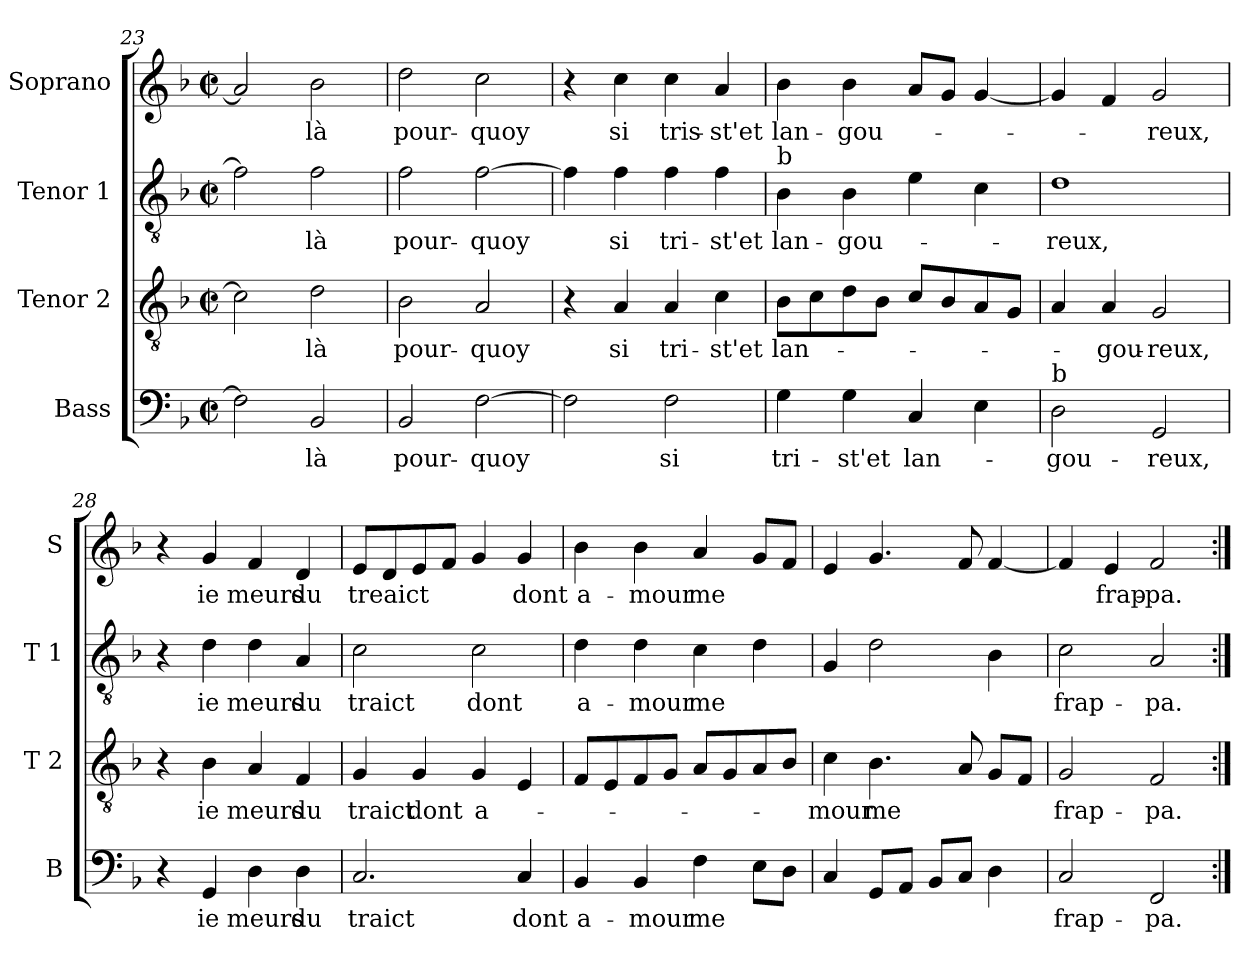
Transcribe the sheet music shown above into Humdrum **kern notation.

**kern	**text	**kern	**text	**kern	**text	**kern	**text
*part4	*part4	*part3	*part3	*part2	*part2	*part1	*part1
*staff4	*staff4	*staff3	*staff3	*staff2	*staff2	*staff1	*staff1
*I"Bass	*	*I"Tenor 2	*	*I"Tenor 1	*	*I"Soprano	*
*I'B	*	*I'T 2	*	*I'T 1	*	*I'S	*
*clefF4	*	*clefGv2	*	*clefGv2	*	*clefG2	*
*k[b-]	*	*k[b-]	*	*k[b-]	*	*k[b-]	*
*F:	*	*F:	*	*F:	*	*F:	*
*M2/2	*	*M2/2	*	*M2/2	*	*M2/2	*
*met(c|)	*	*met(c|)	*	*met(c|)	*	*met(c|)	*
=23	=23	=23	=23	=23	=23	=23	=23
2F\]	.	2c\]	.	2f\]	.	2a/]	.
!	!LO:LY:b	!	!LO:LY:b	!	!LO:LY:b	!	!LO:LY:b
2BB-/	-là	2d\	là	2f\	-là	2b-\	-là
=24	=24	=24	=24	=24	=24	=24	=24
!	!LO:LY:b	!	!LO:LY:b	!	!LO:LY:b	!	!LO:LY:b
2BB-/	pour-	2B-\	pour-	2f\	pour-	2dd\	pour-
!	!LO:LY:b	!	!LO:LY:b	!	!LO:LY:b	!	!LO:LY:b
[2F\	-quoy	2A/	-quoy	[2f\	-quoy	2cc\	-quoy
!!LO:PB:g=z
=25	=25	=25	=25	=25	=25	=25	=25
2F\]	.	4r	.	4f\]	.	4r	.
!	!	!	!LO:LY:b	!	!LO:LY:b	!	!LO:LY:b
.	.	4A/	si	4f\	si	4cc\	si
!	!LO:LY:b	!	!LO:LY:b	!	!LO:LY:b	!	!LO:LY:b
2F\	si	4A/	tri-	4f\	tri-	4cc\	tris-
!	!	!	!LO:LY:b	!	!LO:LY:b	!	!LO:LY:b
.	.	4c\	-st'et	4f\	-st'et	4a/	-st'et
=26	=26	=26	=26	=26	=26	=26	=26
!	!	!	!	!LO:TX:a:t=b	!	!	!
!	!LO:LY:b	!	!LO:LY:b	!	!LO:LY:b	!	!LO:LY:b
4G\	tri-	8B-\L	lan-	4B-\	lan-	4b-\	lan-
.	.	8c\	.	.	.	.	.
!	!LO:LY:b	!	!	!	!LO:LY:b	!	!LO:LY:b
4G\	-st'et	8d\	.	4B-\	-gou-	4b-\	-gou-
.	.	8B-\J	.	.	.	.	.
!	!LO:LY:b	!	!	!	!	!	!
4C/	lan-	8c/L	.	4e\	.	8a/L	.
.	.	8B-/	.	.	.	8g/J	.
4E\	.	8A/	.	4c\	.	[4g/	.
.	.	8G/J	.	.	.	.	.
=27	=27	=27	=27	=27	=27	=27	=27
!LO:TX:a:t=b	!	!	!	!	!	!	!
!	!LO:LY:b	!	!	!	!LO:LY:b	!	!
2D\	-gou-	4A/	.	1d	-reux,	4g/]	.
!	!	!	!LO:LY:b	!	!	!	!
.	.	4A/	-gou-	.	.	4f/	.
!	!LO:LY:b	!	!LO:LY:b	!	!	!	!LO:LY:b
2GG/	-reux,	2G/	-reux,	.	.	2g/	-reux,
=28	=28	=28	=28	=28	=28	=28	=28
4r	.	4r	.	4r	.	4r	.
!	!LO:LY:b	!	!LO:LY:b	!	!LO:LY:b	!	!LO:LY:b
4GG/	ie	4B-\	ie	4d\	ie	4g/	ie
!	!LO:LY:b	!	!LO:LY:b	!	!LO:LY:b	!	!LO:LY:b
4D\	meurs	4A/	meurs	4d\	meurs	4f/	meurs
!	!LO:LY:b	!	!LO:LY:b	!	!LO:LY:b	!	!LO:LY:b
4D\	du	4F/	du	4A/	du	4d/	du
!!LO:LB:g=z
=29	=29	=29	=29	=29	=29	=29	=29
!	!LO:LY:b	!	!LO:LY:b	!	!LO:LY:b	!	!LO:LY:b
2.C/	traict	4G/	traict	2c\	traict	8e/L	treaict
.	.	.	.	.	.	8d/	.
!	!	!	!LO:LY:b	!	!	!	!
.	.	4G/	dont	.	.	8e/	.
.	.	.	.	.	.	8f/J	.
!	!	!	!LO:LY:b	!	!LO:LY:b	!	!
.	.	4G/	a-	2c\	dont	4g/	.
!	!LO:LY:b	!	!	!	!	!	!LO:LY:b
4C/	dont	4E/	.	.	.	4g/	dont
=30	=30	=30	=30	=30	=30	=30	=30
!	!LO:LY:b	!	!	!	!LO:LY:b	!	!LO:LY:b
4BB-/	a-	8F/L	.	4d\	a-	4b-\	a-
.	.	8E/	.	.	.	.	.
!	!LO:LY:b	!	!	!	!LO:LY:b	!	!LO:LY:b
4BB-/	-mour	8F/	.	4d\	-mour	4b-\	-mour
.	.	8G/J	.	.	.	.	.
!	!LO:LY:b	!	!	!	!LO:LY:b	!	!LO:LY:b
4F\	me	8A/L	.	4c\	me	4a/	me
.	.	8G/	.	.	.	.	.
8E\L	.	8A/	.	4d\	.	8g/L	.
8D\J	.	8B-/J	.	.	.	8f/J	.
=31	=31	=31	=31	=31	=31	=31	=31
!	!	!	!LO:LY:b	!	!	!	!
4C/	.	4c\	-mour	4G/	.	4e/	.
!	!	!	!LO:LY:b	!	!	!	!
8GG/L	.	4.B-\	me	2d\	.	4.g/	.
8AA/J	.	.	.	.	.	.	.
8BB-/L	.	.	.	.	.	.	.
8C/J	.	8A/	.	.	.	8f/	.
4D\	.	8G/L	.	4B-\	.	[4f/	.
.	.	8F/J	.	.	.	.	.
=32	=32	=32	=32	=32	=32	=32	=32
!	!LO:LY:b	!	!LO:LY:b	!	!LO:LY:b	!	!
2C/	frap-	2G/	frap-	2c\	frap-	4f/]	.
!	!	!	!	!	!	!	!LO:LY:b
.	.	.	.	.	.	4e/	frap-
!	!LO:LY:b	!	!LO:LY:b	!	!LO:LY:b	!	!LO:LY:b
2FF/	-pa.	2F/	-pa.	2A/	-pa.	2f/	-pa.
=:|!	=:|!	=:|!	=:|!	=:|!	=:|!	=:|!	=:|!
*-	*-	*-	*-	*-	*-	*-	*-
